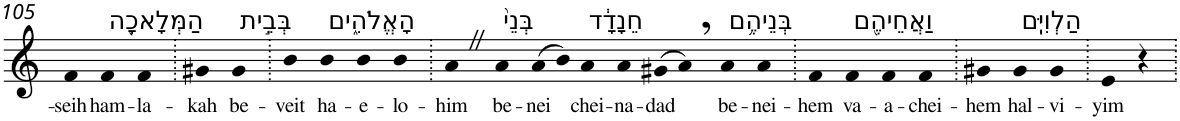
**kern	**text
*part1	*part1
*staff1	*staff1
*I"Piano	*
*I'Pno	*
!!LO:PB:g=z
*clefG2	*
*k[]	*
=105	=105
!	!LO:LY:b
4f	-seih
!LO:TX:a:t=הַמְּלָאכָ֖ה	!
!	!LO:LY:b
4f	ham-
!	!LO:LY:b
4f	-la-
=106.	=106.
!	!LO:LY:b
4g#X	-kah
!LO:TX:a:t=בְּבֵ֣ית	!
!	!LO:LY:b
4g#	be-
=107.	=107.
!	!LO:LY:b
4b	-veit
!LO:TX:a:t=הָאֱלֹהִ֑ים	!
!	!LO:LY:b
4b	ha-
!	!LO:LY:b
4b	-e-
!	!LO:LY:b
4b	-lo-
=108.	=108.
!	!LO:LY:b
4aZ	-him
!LO:TX:a:t=בְּנֵי֙	!
!	!LO:LY:b
4a	be-
!	!LO:LY:b
(>8a	-nei
8b)	.
!LO:TX:a:t=חֵנָדָ֔ד	!
!	!LO:LY:b
4a	chei-
!	!LO:LY:b
4a	-na-
!	!LO:LY:b
(>8g#X	-dad
8a,)	.
!LO:TX:a:t=בְּנֵיהֶ֥ם	!
!	!LO:LY:b
4a	be-
!	!LO:LY:b
4a	-nei-
=109.	=109.
!	!LO:LY:b
4f	-hem
!LO:TX:a:t=וַאֲחֵיהֶ֖ם	!
!	!LO:LY:b
4f	va-
!	!LO:LY:b
4f	-a-
!	!LO:LY:b
4f	-chei-
=110.	=110.
!	!LO:LY:b
4g#X	-hem
!LO:TX:a:t=הַלְוִיִּֽם	!
!	!LO:LY:b
4g#	hal-
!	!LO:LY:b
4g#	-vi-
=111.	=111.
!	!LO:LY:b
4e	-yim
4r	.
=.	=.
*-	*-
